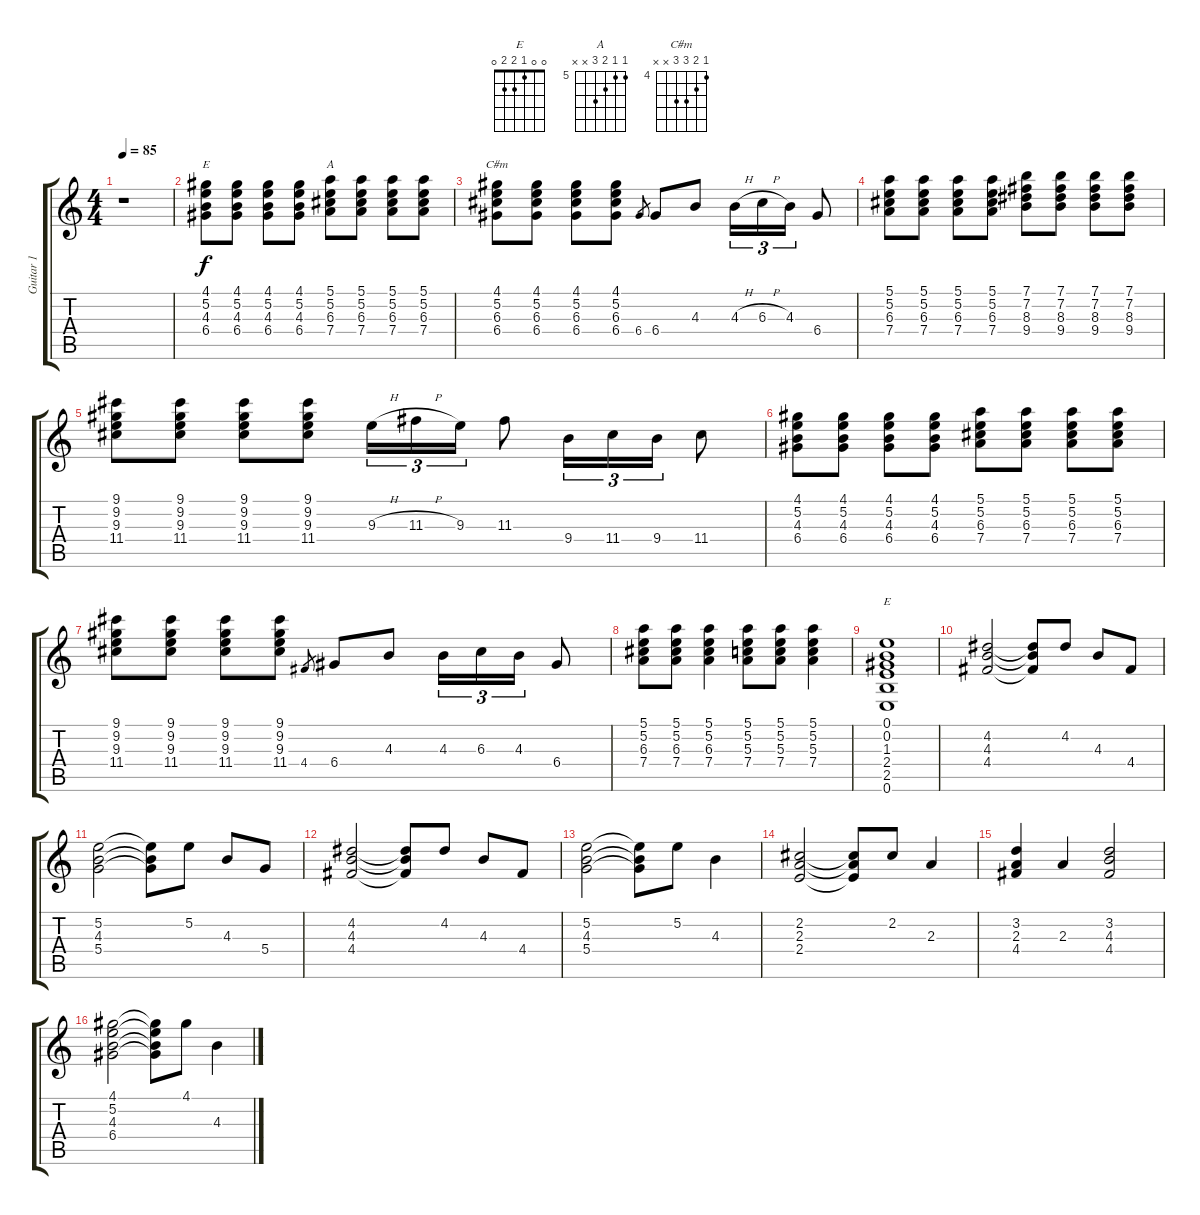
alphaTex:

\track ("Guitar 1" "Guitar 1") {instrument electricguitarclean}
\staff {score tabs}
\tuning (E4 B3 G3 D3 A2 E2) {hide}
\chord ("E" 4 5 4 6 x x) {firstfret 4}
\chord ("A" 5 5 6 7 x x) {firstfret 5}
\chord ("C#m" 4 5 6 6 x x) {firstfret 4}
\chord ("E" 0 0 1 2 2 0)
\ts (4 4)
\tempo 85
\clef g2
\ks c
r.1{dy f} |
(4.1 5.2 4.3 6.4).8{ch "E"} (4.1 5.2 4.3 6.4).8 (4.1 5.2 4.3 6.4).8 (4.1 5.2 4.3 6.4).8 (5.1 5.2 6.3 7.4).8{ch "A"} (5.1 5.2 6.3 7.4).8 (5.1 5.2 6.3 7.4).8 (5.1 5.2 6.3 7.4).8 |
(4.1 5.2 6.3 6.4).8{ch "C#m"} (4.1 5.2 6.3 6.4).8 (4.1 5.2 6.3 6.4).8 (4.1 5.2 6.3 6.4).8 6.4.8{gr} 6.4.8 4.3.8 4.3{h}.16{tu (3 2)} 6.3{h}.16{tu (3 2)} 4.3.16{tu (3 2)} 6.4.8 |
(5.1 5.2 6.3 7.4).8 (5.1 5.2 6.3 7.4).8 (5.1 5.2 6.3 7.4).8 (5.1 5.2 6.3 7.4).8 (7.1 7.2 8.3 9.4).8 (7.1 7.2 8.3 9.4).8 (7.1 7.2 8.3 9.4).8 (7.1 7.2 8.3 9.4).8 |
(9.1 9.2 9.3 11.4).8 (9.1 9.2 9.3 11.4).8 (9.1 9.2 9.3 11.4).8 (9.1 9.2 9.3 11.4).8 9.3{h}.16{tu (3 2)} 11.3{h}.16{tu (3 2)} 9.3.16{tu (3 2)} 11.3.8 9.4.16{tu (3 2)} 11.4.16{tu (3 2)} 9.4.16{tu (3 2)} 11.4.8 |
(4.1 5.2 4.3 6.4).8 (4.1 5.2 4.3 6.4).8 (4.1 5.2 4.3 6.4).8 (4.1 5.2 4.3 6.4).8 (5.1 5.2 6.3 7.4).8 (5.1 5.2 6.3 7.4).8 (5.1 5.2 6.3 7.4).8 (5.1 5.2 6.3 7.4).8 |
(9.1 9.2 9.3 11.4).8 (9.1 9.2 9.3 11.4).8 (9.1 9.2 9.3 11.4).8 (9.1 9.2 9.3 11.4).8 4.4.8{gr} 6.4.8 4.3.8 4.3.16{tu (3 2)} 6.3.16{tu (3 2)} 4.3.16{tu (3 2)} 6.4.8 |
(5.1 5.2 6.3 7.4).8 (5.1 5.2 6.3 7.4).8 (5.1 5.2 6.3 7.4).4 (5.1 5.2 5.3 7.4).8 (5.1 5.2 5.3 7.4).8 (5.1 5.2 5.3 7.4).4 |
(0.1 0.2 1.3 2.4 2.5 0.6).1{ch "E"} |
(4.2 4.3 4.4).2 (4.2{t} 4.3{t} 4.4{t}).8 4.2.8 4.3.8 4.4.8 |
(5.2 4.3 5.4).2 (5.2{t} 4.3{t} 5.4{t}).8 5.2.8 4.3.8 5.4.8 |
(4.2 4.3 4.4).2 (4.2{t} 4.3{t} 4.4{t}).8 4.2.8 4.3.8 4.4.8 |
(5.2 4.3 5.4).2 (5.2{t} 4.3{t} 5.4{t}).8 5.2.8 4.3.4 |
(2.2 2.3 2.4).2 (2.2{t} 2.3{t} 2.4{t}).8 2.2.8 2.3.4 |
(3.2 2.3 4.4).4 2.3.4 (3.2 4.3 4.4).2 |
(4.1 5.2 4.3 6.4).2 (4.1{t} 5.2{t} 4.3{t} 6.4{t}).8 4.1.8 4.3.4
